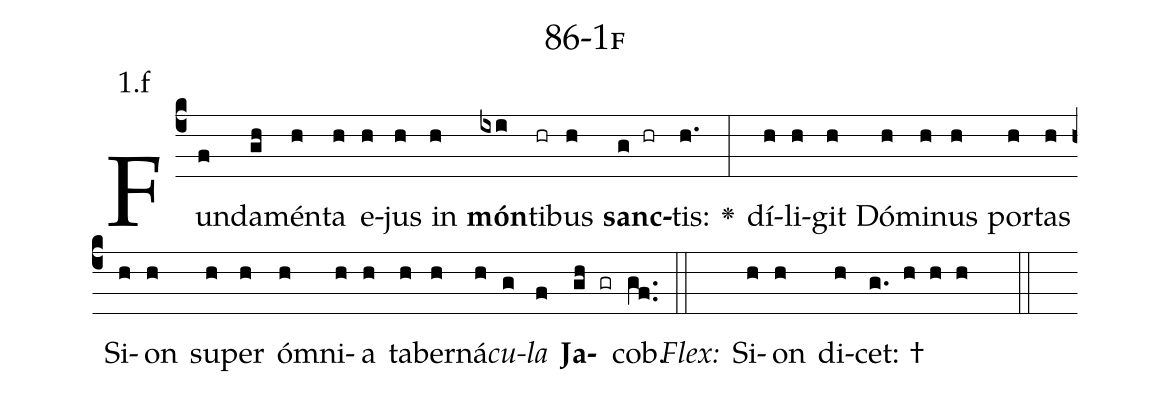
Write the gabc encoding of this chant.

name: 86-1f;
annotation: 1.f;
%%
(c4)Fun(f)da(gh)mén(h)ta(h) e(h)jus(h) in(h) <b>món</b>(ixi)ti(hr)bus(h) <b>sanc</b>(g hr)tis:(h.) <v>\greheightstar</v>(:) dí(h)li(h)git(h) Dó(h)mi(h)nus(h) por(h)tas(h) Si(h)on(h) su(h)per(h) óm(h)ni(h)a(h) ta(h)ber(h)ná(h)<i>cu</i>(g)<i>la</i>(f) <b>Ja</b>(gh gr)cob.(gf..) (::)
<i>Flex:</i>()  Si(h)on(h) di(h)cet: †(g. h h h  ::)

%E(h) u(h) o(g) u(f) a(gh) e.(gf..) (::)
